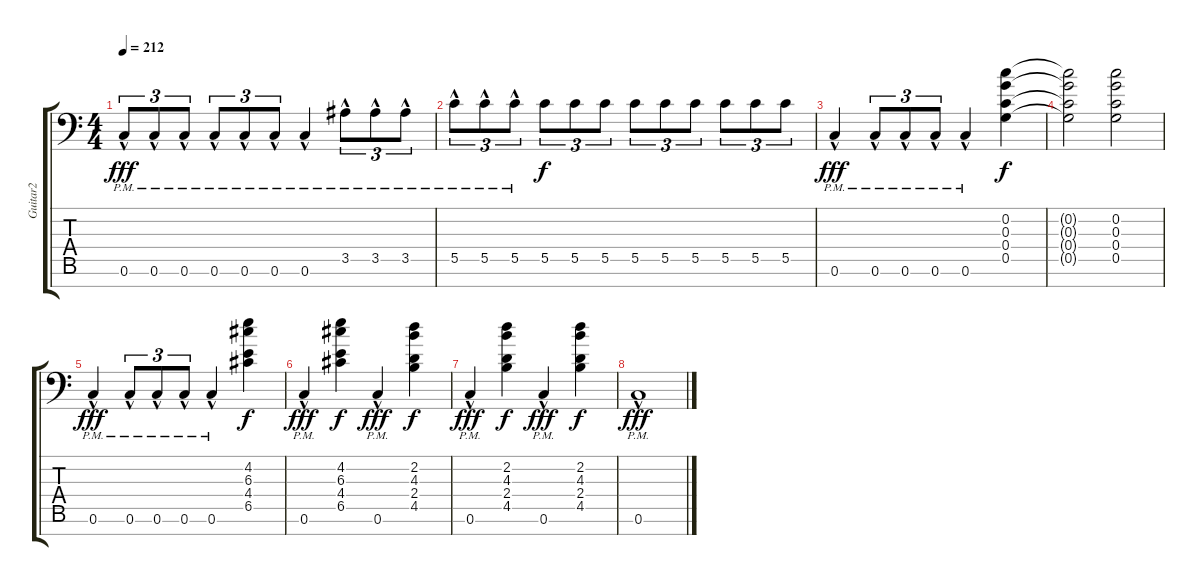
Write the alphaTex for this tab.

\track ("Guitar2" "Guitar2") {instrument overdrivenguitar}
\staff {score tabs}
\tuning (E4 C4 G3 C3 G2 C2 G1) {hide}
\ts (4 4)
\tempo 212
\clef f4
\ks c
0.6{hac pm}.8{tu (3 2) dy fff} 0.6{hac pm}.8{tu (3 2)} 0.6{hac pm}.8{tu (3 2)} 0.6{hac pm}.8{tu (3 2)} 0.6{hac pm}.8{tu (3 2)} 0.6{hac pm}.8{tu (3 2)} 0.6{hac pm}.4 3.5{hac pm}.8{tu (3 2)} 3.5{hac pm}.8{tu (3 2)} 3.5{hac pm}.8{tu (3 2)} |
5.5{hac pm}.8{tu (3 2)} 5.5{hac pm}.8{tu (3 2)} 5.5{hac pm}.8{tu (3 2)} 5.5.8{tu (3 2) dy f} 5.5.8{tu (3 2)} 5.5.8{tu (3 2)} 5.5.8{tu (3 2)} 5.5.8{tu (3 2)} 5.5.8{tu (3 2)} 5.5.8{tu (3 2)} 5.5.8{tu (3 2)} 5.5.8{tu (3 2)} |
0.6{hac pm}.4{dy fff} 0.6{hac pm}.8{tu (3 2)} 0.6{hac pm}.8{tu (3 2)} 0.6{hac pm}.8{tu (3 2)} 0.6{hac pm}.4 (0.2 0.3 0.4 0.5).4{dy f} |
(0.2{t} 0.3{t} 0.4{t} 0.5{t}).2 (0.2 0.3 0.4 0.5).2 |
0.6{hac pm}.4{dy fff} 0.6{hac pm}.8{tu (3 2)} 0.6{hac pm}.8{tu (3 2)} 0.6{hac pm}.8{tu (3 2)} 0.6{hac pm}.4 (4.2 6.3 4.4 6.5).4{dy f} |
0.6{hac pm}.4{dy fff} (4.2 6.3 4.4 6.5).4{dy f} 0.6{hac pm}.4{dy fff} (2.2 4.3 2.4 4.5).4{dy f} |
0.6{hac pm}.4{dy fff} (2.2 4.3 2.4 4.5).4{dy f} 0.6{hac pm}.4{dy fff} (2.2 4.3 2.4 4.5).4{dy f} |
0.6{hac pm}.1{dy fff}
